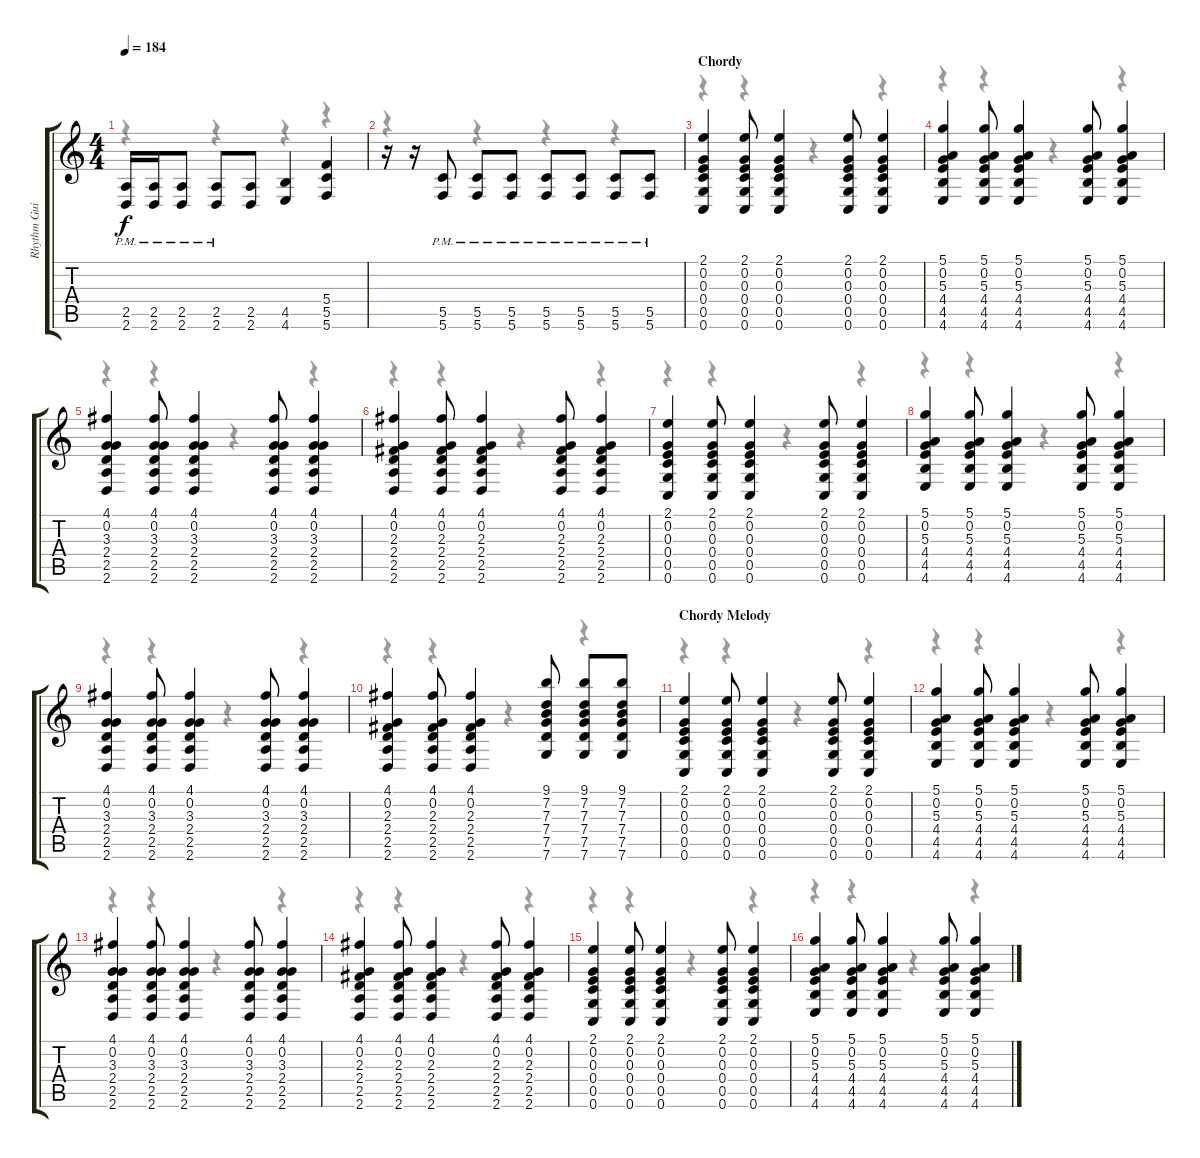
\track ("Rhythm Guitar" "Rhythm Gui") {instrument overdrivenguitar}
\staff {score tabs}
\tuning (D4 G3 E3 C3 G2 C2) {hide}
\voice
\ts (4 4)
\tempo 184
\clef g2
\ks c
(2.5{pm} 2.6{pm}).16{dy f} (2.5{pm} 2.6{pm}).16 (2.5{pm} 2.6{pm}).8 (2.5 2.6{pm}).8 (2.5 2.6).8 (4.5 4.6).4 (5.4 5.5 5.6).4 |
r.16 r.16 (5.5{pm} 5.6{pm}).8 (5.5{pm} 5.6{pm}).8 (5.5{pm} 5.6{pm}).8 (5.5{pm} 5.6{pm}).8 (5.5{pm} 5.6{pm}).8 (5.5{pm} 5.6{pm}).8 (5.5{pm} 5.6{pm}).8 |
\section ("" "Chordy")
(2.1 0.2 0.3 0.4 0.5 0.6).4 (2.1 0.2 0.3 0.4 0.5 0.6).8 (2.1 0.2 0.3 0.4 0.5 0.6).4 (2.1 0.2 0.3 0.4 0.5 0.6).8 (2.1 0.2 0.3 0.4 0.5 0.6).4 |
(5.1 0.2 5.3 4.4 4.5 4.6).4 (5.1 0.2 5.3 4.4 4.5 4.6).8 (5.1 0.2 5.3 4.4 4.5 4.6).4 (5.1 0.2 5.3 4.4 4.5 4.6).8 (5.1 0.2 5.3 4.4 4.5 4.6).4 |
(4.1 0.2 3.3 2.4 2.5 2.6).4 (4.1 0.2 3.3 2.4 2.5 2.6).8 (4.1 0.2 3.3 2.4 2.5 2.6).4 (4.1 0.2 3.3 2.4 2.5 2.6).8 (4.1 0.2 3.3 2.4 2.5 2.6).4 |
(4.1 0.2 2.3 2.4 2.5 2.6).4 (4.1 0.2 2.3 2.4 2.5 2.6).8 (4.1 0.2 2.3 2.4 2.5 2.6).4 (4.1 0.2 2.3 2.4 2.5 2.6).8 (4.1 0.2 2.3 2.4 2.5 2.6).4 |
(2.1 0.2 0.3 0.4 0.5 0.6).4 (2.1 0.2 0.3 0.4 0.5 0.6).8 (2.1 0.2 0.3 0.4 0.5 0.6).4 (2.1 0.2 0.3 0.4 0.5 0.6).8 (2.1 0.2 0.3 0.4 0.5 0.6).4 |
(5.1 0.2 5.3 4.4 4.5 4.6).4 (5.1 0.2 5.3 4.4 4.5 4.6).8 (5.1 0.2 5.3 4.4 4.5 4.6).4 (5.1 0.2 5.3 4.4 4.5 4.6).8 (5.1 0.2 5.3 4.4 4.5 4.6).4 |
(4.1 0.2 3.3 2.4 2.5 2.6).4 (4.1 0.2 3.3 2.4 2.5 2.6).8 (4.1 0.2 3.3 2.4 2.5 2.6).4 (4.1 0.2 3.3 2.4 2.5 2.6).8 (4.1 0.2 3.3 2.4 2.5 2.6).4 |
(4.1 0.2 2.3 2.4 2.5 2.6).4 (4.1 0.2 2.3 2.4 2.5 2.6).8 (4.1 0.2 2.3 2.4 2.5 2.6).4 (9.1 7.2 7.3 7.4 7.5 7.6).8 (9.1 7.2 7.3 7.4 7.5 7.6).8 (9.1 7.2 7.3 7.4 7.5 7.6).8 |
\section ("" "Chordy Melody")
(2.1 0.2 0.3 0.4 0.5 0.6).4 (2.1 0.2 0.3 0.4 0.5 0.6).8 (2.1 0.2 0.3 0.4 0.5 0.6).4 (2.1 0.2 0.3 0.4 0.5 0.6).8 (2.1 0.2 0.3 0.4 0.5 0.6).4 |
(5.1 0.2 5.3 4.4 4.5 4.6).4 (5.1 0.2 5.3 4.4 4.5 4.6).8 (5.1 0.2 5.3 4.4 4.5 4.6).4 (5.1 0.2 5.3 4.4 4.5 4.6).8 (5.1 0.2 5.3 4.4 4.5 4.6).4 |
(4.1 0.2 3.3 2.4 2.5 2.6).4 (4.1 0.2 3.3 2.4 2.5 2.6).8 (4.1 0.2 3.3 2.4 2.5 2.6).4 (4.1 0.2 3.3 2.4 2.5 2.6).8 (4.1 0.2 3.3 2.4 2.5 2.6).4 |
(4.1 0.2 2.3 2.4 2.5 2.6).4 (4.1 0.2 2.3 2.4 2.5 2.6).8 (4.1 0.2 2.3 2.4 2.5 2.6).4 (4.1 0.2 2.3 2.4 2.5 2.6).8 (4.1 0.2 2.3 2.4 2.5 2.6).4 |
(2.1 0.2 0.3 0.4 0.5 0.6).4 (2.1 0.2 0.3 0.4 0.5 0.6).8 (2.1 0.2 0.3 0.4 0.5 0.6).4 (2.1 0.2 0.3 0.4 0.5 0.6).8 (2.1 0.2 0.3 0.4 0.5 0.6).4 |
(5.1 0.2 5.3 4.4 4.5 4.6).4 (5.1 0.2 5.3 4.4 4.5 4.6).8 (5.1 0.2 5.3 4.4 4.5 4.6).4 (5.1 0.2 5.3 4.4 4.5 4.6).8 (5.1 0.2 5.3 4.4 4.5 4.6).4
\voice
\clef g2
\ottava regular
\simile none
\ks c
r.4{dy f} r.4 r.4 r.4 |
r.4 r.4 r.4 r.4 |
r.4 r.4 r.4 r.4 |
r.4 r.4 r.4 r.4 |
r.4 r.4 r.4 r.4 |
r.4 r.4 r.4 r.4 |
r.4 r.4 r.4 r.4 |
r.4 r.4 r.4 r.4 |
r.4 r.4 r.4 r.4 |
r.4 r.4 r.4 r.4 |
r.4 r.4 r.4 r.4 |
r.4 r.4 r.4 r.4 |
r.4 r.4 r.4 r.4 |
r.4 r.4 r.4 r.4 |
r.4 r.4 r.4 r.4 |
r.4 r.4 r.4 r.4
